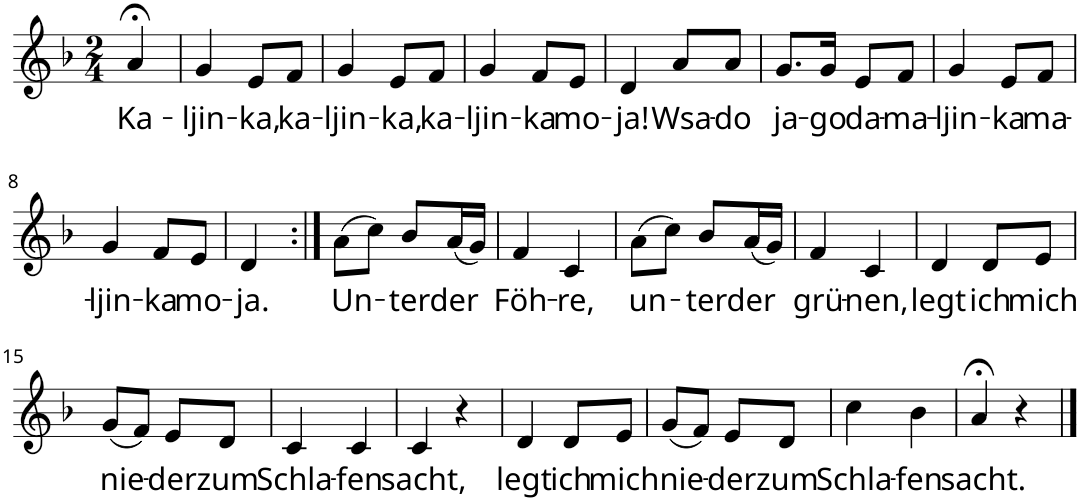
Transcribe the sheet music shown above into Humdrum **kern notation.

**kern	**text
*part1	*part1
*staff1	*staff1
*I"Voice	*
*I'Vo.	*
*clefG2	*
*k[b-]	*
*M2/4	*
=1	=1
!	!LO:LY:b
4a;</	Ka-
=2	=2
!	!LO:LY:b
4g/	-ljin-
!	!LO:LY:b
8e/L	-ka,
!	!LO:LY:b
8f/J	ka-
=3	=3
!	!LO:LY:b
4g/	-ljin-
!	!LO:LY:b
8e/L	-ka,
!	!LO:LY:b
8f/J	ka-
=4	=4
!	!LO:LY:b
4g/	-ljin-
!	!LO:LY:b
8f/L	-ka
!	!LO:LY:b
8e/J	mo-
=5	=5
!	!LO:LY:b
4d/	-ja!
!	!LO:LY:b
8a/L	Wsa-
!	!LO:LY:b
8a/J	-do
=6	=6
!	!LO:LY:b
8.g/L	ja-
!	!LO:LY:b
16g/Jk	-go
!	!LO:LY:b
8e/L	da-
!	!LO:LY:b
8f/J	-ma-
=7	=7
!	!LO:LY:b
4g/	-ljin-
!	!LO:LY:b
8e/L	-ka
!	!LO:LY:b
8f/J	ma-
!!LO:LB:g=z
=8	=8
!	!LO:LY:b
4g/	-ljin-
!	!LO:LY:b
8f/L	-ka
!	!LO:LY:b
8e/J	mo-
=9	=9
!	!LO:LY:b
4d/	-ja.
=10:|!	=10:|!
!	!LO:LY:b
(8a\L	Un-
8cc\J)	.
!	!LO:LY:b
8b-/L	-ter
!	!LO:LY:b
(16a/L	der
16g/JJ)	.
=11	=11
!	!LO:LY:b
4f/	Föh-
!	!LO:LY:b
4c/	-re,
=12	=12
!	!LO:LY:b
(8a\L	un-
8cc\J)	.
!	!LO:LY:b
8b-/L	-ter
!	!LO:LY:b
(16a/L	der
16g/JJ)	.
=13	=13
!	!LO:LY:b
4f/	grü-
!	!LO:LY:b
4c/	-nen,
=14	=14
!	!LO:LY:b
4d/	legt
!	!LO:LY:b
8d/L	ich
!	!LO:LY:b
8e/J	mich
!!LO:LB:g=z
=15	=15
!	!LO:LY:b
(8g/L	nie-
8f/J)	.
!	!LO:LY:b
8e/L	-der
!	!LO:LY:b
8d/J	zum
=16	=16
!	!LO:LY:b
4c/	Schla-
!	!LO:LY:b
4c/	-fen
=17	=17
!	!LO:LY:b
4c/	sacht,
4r	.
=18	=18
!	!LO:LY:b
4d/	legt
!	!LO:LY:b
8d/L	ich
!	!LO:LY:b
8e/J	mich
=19	=19
!	!LO:LY:b
(8g/L	nie-
8f/J)	.
!	!LO:LY:b
8e/L	-der
!	!LO:LY:b
8d/J	zum
=20	=20
!	!LO:LY:b
4cc\	Schla-
!	!LO:LY:b
4b-\	-fen
=21	=21
!	!LO:LY:b
4a;</	sacht.
4r	.
==	==
*-	*-
